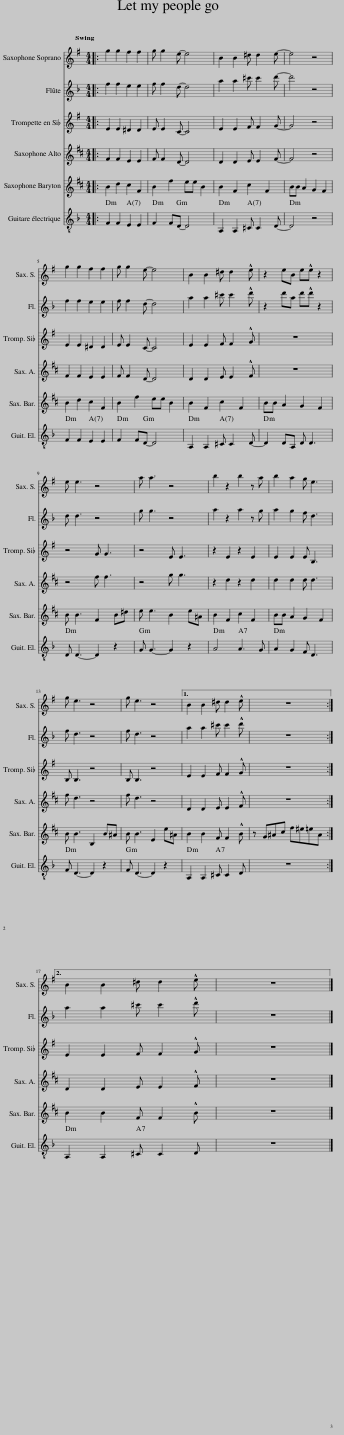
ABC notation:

X:1
%%score 1 2 3 4 5 6 7 8 9 10
L:1/8
M:4/4
I:linebreak $
K:F
V:1 treble transpose=-2
V:2 treble
V:3 treble transpose=-2
V:4 treble transpose=-9
V:5 treble transpose=-21
V:6 treble-8
V:7 treble transpose=-9
V:8 treble transpose=-2
V:9 treble transpose=-26
V:10 treble transpose=-26
V:1
[K:G]|: g2 g2 f2 f2 | g g2 e- e4 | B2 B2 ^d d2 e- | e4 z4 |$ g2 g2 f2 f2 | %5
 g g2 e- e4 | B2 B2 ^d d2 !^!e | z2 eB e!^!e z2 |$ e e3 z4 | a a3 z4 | %10
 b2 z2 b2 z a | b2 a2 g e3 |$ g e3 z4 | g e3 z4 |1 B2 B2 ^d d2 !^!e | %15
 z8 :|2$ B2 B2 ^d d2 !^!e | z8 |] %18
V:2
|: f2 f2 e2 e2 | f f2 d- d4 | a2 a2 ^c' c'2 d'- | d'4 z4 |$ f2 f2 e2 e2 | %5
 f f2 d- d4 | a2 a2 ^c' c'2 !^!d' | z2 d'a d'!^!d' z2 |$ d d3 z4 | g g3 z4 | %10
 a2 z2 a2 z g | a2 g2 f d3 |$ f d3 z4 | f d3 z4 |1 a2 a2 ^c' c'2 !^!d' | %15
 z8 :|2$ a2 a2 ^c' c'2 !^!d' | z8 |] %18
V:3
[K:G]|: E2 E2 ^D2 D2 | E E2 C- C4 | E2 E2 F F2 G- | G4 z4 |$ E2 E2 ^D2 D2 | %5
 E E2 C- C4 | E2 E2 F F2 !^!G | z8 |$ z4 G G3 | z4 E E3 | %10
 z2 E2 z2 E2 | E2 E2 E B,3 |$ B, B,3 z4 | B, B,3 z4 |1 E2 E2 F F2 !^!G | %15
 z8 :|2$ E2 E2 F F2 !^!G | z8 |] %18
V:4
[K:D]|: F2 F2 E2 E2 | F F2 D- D4 | D2 D2 E E2 F- | F4 z4 |$ F2 F2 E2 E2 | %5
 F F2 D- D4 | D2 D2 E E2 !^!F | z8 |$ z4 f f3 | z4 g g3 | %10
 z2 d2 z2 d2 | d2 d2 d d3 |$ f d3 z4 | f d3 z4 |1 D2 D2 E E2 !^!F | %15
 z8 :|2$ D2 D2 E E2 !^!F | z8 |] %18
V:5
[K:D]|: B2 d2 c2 F2 | B2 f2 ee B2 | B2 F2 c2 F2 | BB A2 G2 F2 |$ B2 d2 c2 F2 | %5
 B2 f2 ee B2 | B2 F2 c2 F2 | BB A2 G2 F2 |$ B B3 F2 B^d | e e3 B2 e^A | %10
 B2 F2 c2 F2 | BB A2 G2 F2 |$ B B3 B,2 B^A | B B3 E2 e^A |1 B2 B2 F F2 !^!B | %15
 z G^Ac f^e=eA :|2$ B2 B2 F F2 !^!B | z8 |] %18
V:6
|: F2 F2 E2 E2 | F2 FD- D4 | A,2 A,2 ^C C2 D- | D4 z4 |$ F2 F2 E2 E2 | %5
 F2 FD- D4 | A,2 A,2 ^C C2 D- | D2 DA, D D3 |$ D D3- D2 z2 | G G3- G2 z2 | %10
 A4 A3 G | A2 G2 F D3 |$ F D3- D2 z2 | F D3- D2 z2 |1 A,2 A,2 ^C C2 D | %15
 z8 :|2$ A,2 A,2 ^C C2 D | z8 |] %18
V:7
[K:D]|: d2 d2 c2 c2 | d d2 B- B4 | F2 F2 ^A A2 B- | B4 z4 |$ d2 d2 c2 c2 | %5
 d d2 B- B4 | F2 F2 ^A A2 !^!B | z2 B F B !^!B z2 |$ B B3 z4 | e e3 z4 | %10
 f2 z2 f2 z e | f2 e2 d B3 |$ d B3 z4 | d B3 z4 |1 F2 F2 ^A A2 !^!B | %15
 z8 :|2$ F2 F2 ^A A2 !^!B | z8 |] %18
V:8
[K:G]|: G2 G2 F2 F2 | G G2 E- E4 | B,2 B,2 ^D D2 E- | E4 z4 |$ G2 G2 F2 F2 | %5
 G G2 E- E4 | B,2 B,2 ^D D2 !^!E | z2 E B, E !^!E z2 |$ E E3 z4 | A A3 z4 | %10
 B2 z2 B2 z A | B2 A2 G E3 |$ G E3 z4 | G E3 z4 |1 B,2 B,2 ^D D2 !^!E | %15
 z8 :|2$ B,2 B,2 ^D D2 !^!E | z8 |] %18
V:9
[K:G]|: g'2 g'2 f'2 f'2 | g' g'2 e'- e'4 | b2 b2 ^d' d'2 e'- | e'4 z4 |$ g'2 g'2 f'2 f'2 | %5
 g' g'2 e'- e'4 | b2 b2 ^d' d'2 !^!e' | z2 e' b e' !^!e' z2 |$ e' e'3 z4 | a' a'3 z4 | %10
 b'2 z2 b'2 z a' | b'2 a'2 g' e'3 |$ g' e'3 z4 | g' e'3 z4 |1 b2 b2 ^d' d'2 !^!e' | %15
 z8 :|2$ b2 b2 ^d' d'2 !^!e' | z8 |] %18
V:10
[K:G]|: e'2 e'2 ^d'2 d'2 | e' e'2 c'- c'4 | e'2 e'2 f' f'2 g'- | g'4 z4 |$ e'2 e'2 ^d'2 d'2 | %5
 e' e'2 c'- c'4 | e'2 e'2 f' f'2 !^!g' | z8 |$ z4 g' g'3 | z4 e' e'3 | %10
 z2 e'2 z2 e'2 | e'2 e'2 e' b3 |$ b b3 z4 | b b3 z4 |1 e'2 e'2 f' f'2 !^!g' | %15
 z8 :|2$ e'2 e'2 f' f'2 !^!g' | z8 |] %18
